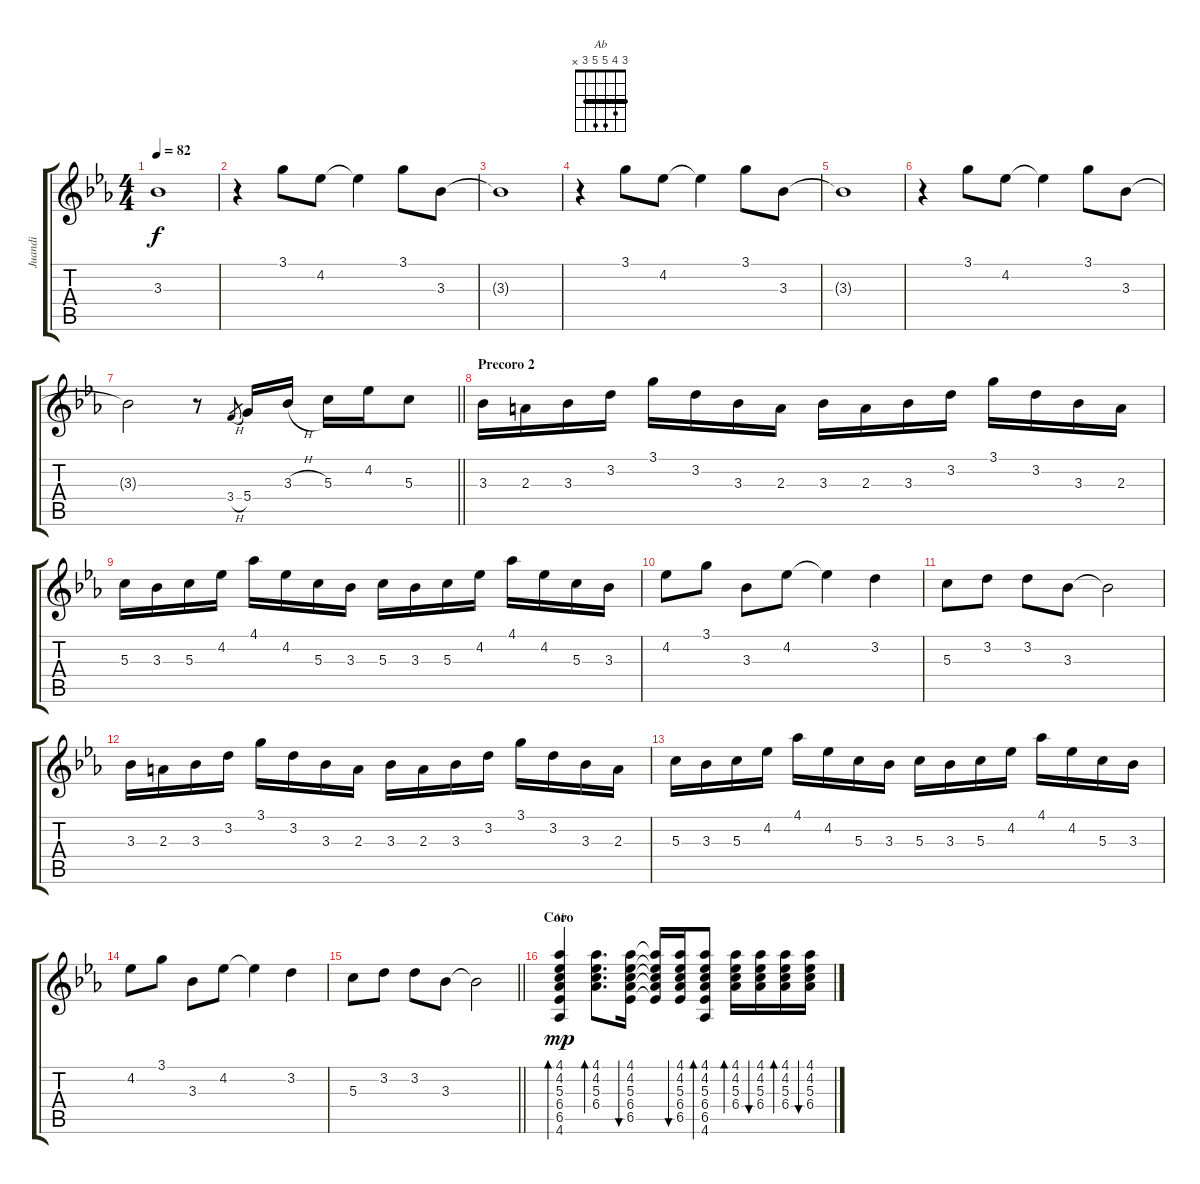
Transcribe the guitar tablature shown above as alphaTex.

\track ("Juandi" "Juandi") {instrument acousticguitarsteel}
\staff {score tabs}
\tuning (E4 B3 G3 D3 A2 E2) {hide}
\chord ("Ab" 3 4 5 5 3 x) {barre 3}
\ts (4 4)
\tempo 82
\clef g2
\ks cminor
3.3{t}.1{dy f} |
r.4 3.1.8 4.2.8 4.2{t}.4 3.1.8 3.3.8 |
3.3{t}.1 |
r.4 3.1.8 4.2.8 4.2{t}.4 3.1.8 3.3.8 |
3.3{t}.1 |
r.4 3.1.8 4.2.8 4.2{t}.4 3.1.8 3.3.8 |
\barLineRight lightlight
3.3{t}.2 r.8 3.4{h}.8{gr} 5.4.16 3.3{h}.16 5.3.16 4.2.16 5.3.8 |
\section ("" "Precoro 2")
3.3.16 2.3.16 3.3.16 3.2.16 3.1.16 3.2.16 3.3.16 2.3.16 3.3.16 2.3.16 3.3.16 3.2.16 3.1.16 3.2.16 3.3.16 2.3.16 |
5.3.16 3.3.16 5.3.16 4.2.16 4.1.16 4.2.16 5.3.16 3.3.16 5.3.16 3.3.16 5.3.16 4.2.16 4.1.16 4.2.16 5.3.16 3.3.16 |
4.2.8 3.1.8 3.3.8 4.2.8 4.2{t}.4 3.2.4 |
5.3.8 3.2.8 3.2.8 3.3.8 3.3{t}.2 |
3.3.16 2.3.16 3.3.16 3.2.16 3.1.16 3.2.16 3.3.16 2.3.16 3.3.16 2.3.16 3.3.16 3.2.16 3.1.16 3.2.16 3.3.16 2.3.16 |
5.3.16 3.3.16 5.3.16 4.2.16 4.1.16 4.2.16 5.3.16 3.3.16 5.3.16 3.3.16 5.3.16 4.2.16 4.1.16 4.2.16 5.3.16 3.3.16 |
4.2.8 3.1.8 3.3.8 4.2.8 4.2{t}.4 3.2.4 |
\barLineRight lightlight
5.3.8 3.2.8 3.2.8 3.3.8 3.3{t}.2 |
\section ("" "Coro")
(4.1 4.2 5.3 6.4 6.5 4.6).4{bd 30 ch "Ab" dy mp} (4.1 4.2 5.3 6.4).8{d bd 30} (4.1 4.2 5.3 6.4 6.5).16{bu 30} (4.1{t} 4.2{t} 5.3{t} 6.4{t} 6.5{t}).16 (4.1 4.2 5.3 6.4 6.5).16{bu 30} (4.1 4.2 5.3 6.4 6.5 4.6).8{bd 30} (4.1 4.2 5.3 6.4).16{bd 30} (4.1 4.2 5.3 6.4).16{bu 30} (4.1 4.2 5.3 6.4).16{bd 30} (4.1 4.2 5.3 6.4).16{bu 30}
